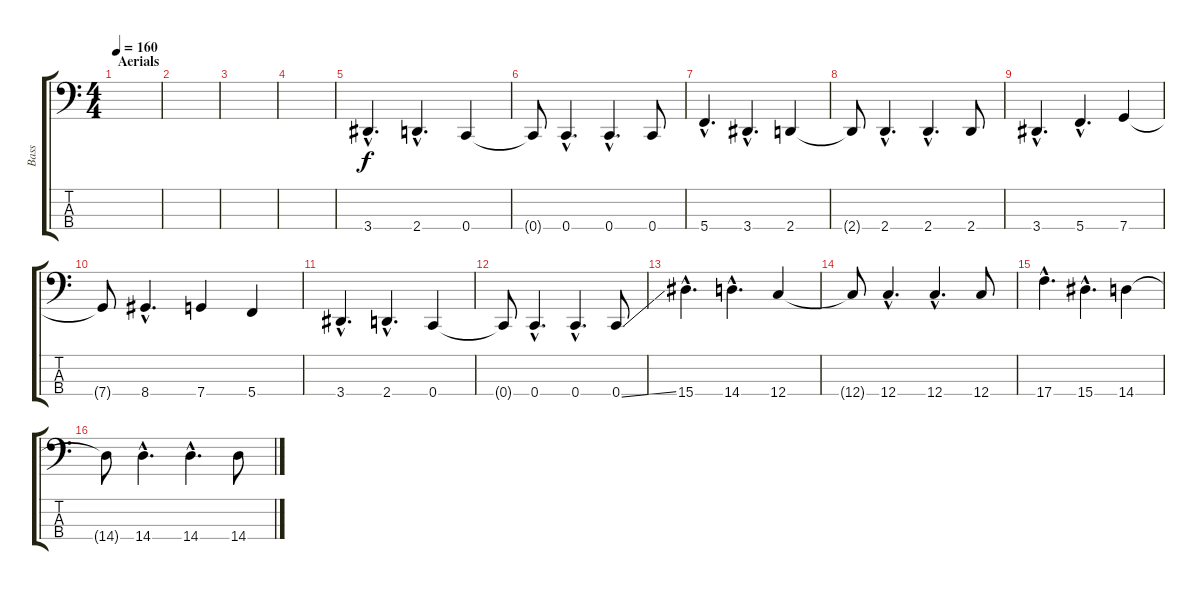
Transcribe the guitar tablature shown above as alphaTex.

\track ("Bass" "Bass") {instrument slapbass2}
\staff {score tabs}
\tuning (F2 C2 G1 C1) {hide}
\ts (4 4)
\section ("" "Aerials")
\tempo 160
\clef f4
\ks c
|
|
|
|
3.4{hac}.4{d} 2.4{hac}.4{d} 0.4.4 |
0.4{t}.8 0.4{hac}.4{d} 0.4{hac}.4{d} 0.4.8 |
5.4{hac}.4{d} 3.4{hac}.4{d} 2.4.4 |
2.4{t}.8 2.4{hac}.4{d} 2.4{hac}.4{d} 2.4.8 |
3.4{hac}.4{d} 5.4{hac}.4{d} 7.4.4 |
7.4{t}.8 8.4{hac}.4{d} 7.4.4 5.4.4 |
3.4{hac}.4{d} 2.4{hac}.4{d} 0.4.4 |
0.4{t}.8 0.4{hac}.4{d} 0.4{hac}.4{d} 0.4{ss}.8 |
15.4{hac}.4{d} 14.4{hac}.4{d} 12.4.4 |
12.4{t}.8 12.4{hac}.4{d} 12.4{hac}.4{d} 12.4.8 |
17.4{hac}.4{d} 15.4{hac}.4{d} 14.4.4 |
14.4{t}.8 14.4{hac}.4{d} 14.4{hac}.4{d} 14.4.8
